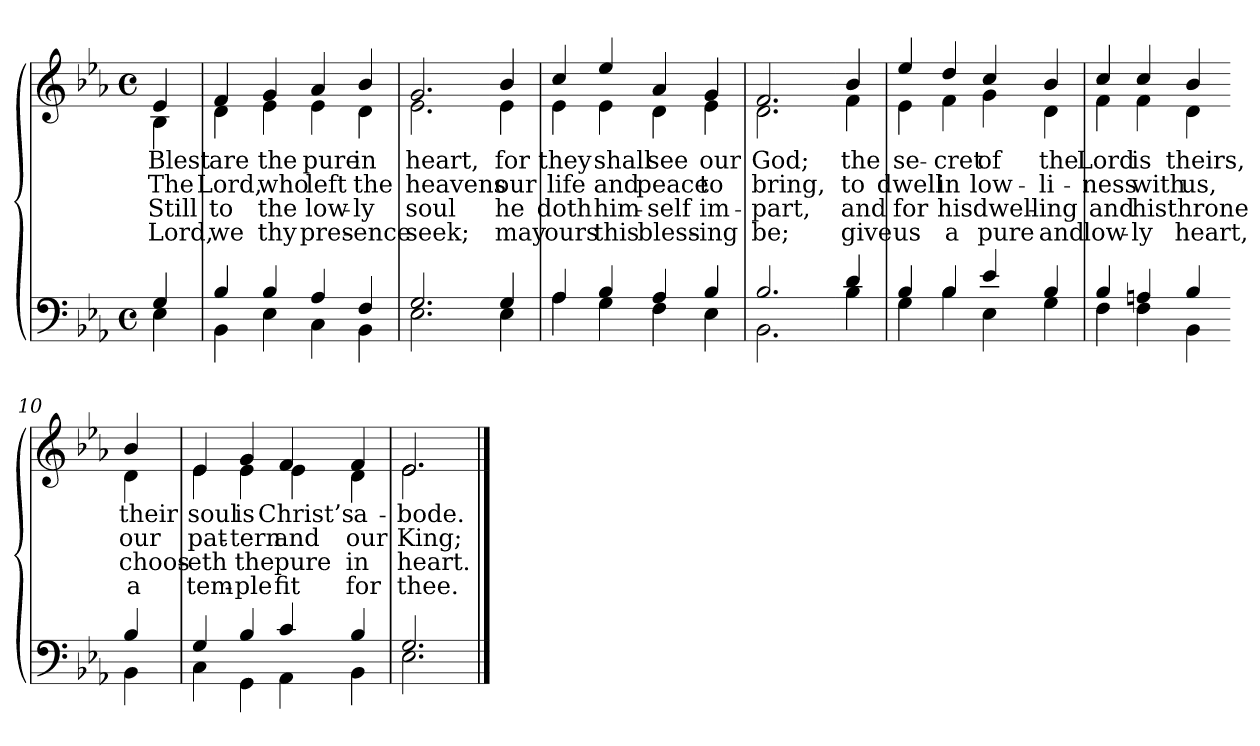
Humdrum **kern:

**kern	**kern	**text	**text	**text	**text
*part2	*part1	*part1	*part1	*part1	*part1
*staff2	*staff1	*staff1	*staff1	*staff1	*staff1
*clefF4	*clefG2	*	*	*	*
*k[b-e-a-]	*k[b-e-a-]	*	*	*	*
*M4/4	*M4/4	*	*	*	*
*met(c)	*met(c)	*	*	*	*
=1	=1	=1	=1	=1	=1
*^	*	*	*	*	*
!	!	!LO:TX:b:i:t=Verse	!	!	!	!
!	!	!	!LO:LY:b	!LO:LY:b	!LO:LY:b	!LO:LY:b
*	*	*^	*	*	*	*
4G/	4E-\	4e-/	4B-\	Blest	The	Still	Lord,
=2	=2	=2	=2	=2	=2	=2	=2
!	!	!	!	!LO:LY:b	!LO:LY:b	!LO:LY:b	!LO:LY:b
4B-/	4BB-\	4f/	4d\	are	Lord,	to	we
!	!	!	!	!LO:LY:b	!LO:LY:b	!LO:LY:b	!LO:LY:b
4B-/	4E-\	4g/	4e-\	the	who	the	thy
!	!	!	!	!LO:LY:b	!LO:LY:b	!LO:LY:b	!LO:LY:b
4A-/	4C\	4a-/	4e-\	pure	left	low-	pres-
!	!	!	!	!LO:LY:b	!LO:LY:b	!LO:LY:b	!LO:LY:b
4F/	4BB-\	4b-/	4d\	in	the	-ly	-ence
=3	=3	=3	=3	=3	=3	=3	=3
!	!	!	!	!LO:LY:b	!LO:LY:b	!LO:LY:b	!LO:LY:b
2.G/	2.E-\	2.g/	2.e-\	heart,	heavens	soul	seek;
!!LO:LB:g=z	!!
=4-	=4-	=4-	=4-	=4-	=4-	=4-	=4-
!	!	!	!	!LO:LY:b	!LO:LY:b	!LO:LY:b	!LO:LY:b
4G/	4E-\	4b-/	4e-\	for	our	he	may
=5	=5	=5	=5	=5	=5	=5	=5
!	!	!	!	!LO:LY:b	!LO:LY:b	!LO:LY:b	!LO:LY:b
4A-/	4A-\	4cc/	4e-\	they	life	doth	ours
!	!	!	!	!LO:LY:b	!LO:LY:b	!LO:LY:b	!LO:LY:b
4B-/	4G\	4ee-/	4e-\	shall	and	him-	this
!	!	!	!	!LO:LY:b	!LO:LY:b	!LO:LY:b	!LO:LY:b
4A-/	4F\	4a-/	4d\	see	peace	-self	bless-
!	!	!	!	!LO:LY:b	!LO:LY:b	!LO:LY:b	!LO:LY:b
4B-/	4E-\	4g/	4e-\	our	to	im-	-ing
=6	=6	=6	=6	=6	=6	=6	=6
!	!	!	!	!LO:LY:b	!LO:LY:b	!LO:LY:b	!LO:LY:b
2.B-/	2.BB-\	2.f/	2.d\	God;	bring,	-part,	be;
!!LO:LB:g=z	!!
=7-	=7-	=7-	=7-	=7-	=7-	=7-	=7-
!	!	!	!	!LO:LY:b	!LO:LY:b	!LO:LY:b	!LO:LY:b
4d/	4B-\	4b-/	4f\	the	to	and	give
=8	=8	=8	=8	=8	=8	=8	=8
!	!	!	!	!LO:LY:b	!LO:LY:b	!LO:LY:b	!LO:LY:b
4B-/	4G\	4ee-/	4e-\	se-	dwell	for	us
!	!	!	!	!LO:LY:b	!LO:LY:b	!LO:LY:b	!LO:LY:b
4B-/	4B-\	4dd/	4f\	-cret	in	his	a
!	!	!	!	!LO:LY:b	!LO:LY:b	!LO:LY:b	!LO:LY:b
4e-/	4E-\	4cc/	4g\	of	low-	dwell-	pure
!	!	!	!	!LO:LY:b	!LO:LY:b	!LO:LY:b	!LO:LY:b
4B-/	4G\	4b-/	4d\	the	-li-	-ing	and
=9	=9	=9	=9	=9	=9	=9	=9
!	!	!	!	!LO:LY:b	!LO:LY:b	!LO:LY:b	!LO:LY:b
4B-/	4F\	4cc/	4f\	Lord	-ness	and	low-
!	!	!	!	!LO:LY:b	!LO:LY:b	!LO:LY:b	!LO:LY:b
4An/	4F\	4cc/	4f\	is	with	his	-ly
!	!	!	!	!LO:LY:b	!LO:LY:b	!LO:LY:b	!LO:LY:b
4B-/	4BB-\	4b-/	4d\	theirs,	us,	throne	heart,
!!LO:LB:g=z	!!
=10-	=10-	=10-	=10-	=10-	=10-	=10-	=10-
!	!	!	!	!LO:LY:b	!LO:LY:b	!LO:LY:b	!LO:LY:b
4B-/	4BB-\	4b-/	4d\	their	our	choos-	a
=11	=11	=11	=11	=11	=11	=11	=11
!	!	!	!	!LO:LY:b	!LO:LY:b	!LO:LY:b	!LO:LY:b
4G/	4C\	4e-/	4e-\	soul	pat-	-eth	tem-
!	!	!	!	!LO:LY:b	!LO:LY:b	!LO:LY:b	!LO:LY:b
4B-/	4GG\	4g/	4e-\	is	-tern	the	-ple
!	!	!	!	!LO:LY:b	!LO:LY:b	!LO:LY:b	!LO:LY:b
4c/	4AA-\	4f/	4e-\	Christ’s	and	pure	fit
!	!	!	!	!LO:LY:b	!LO:LY:b	!LO:LY:b	!LO:LY:b
4B-/	4BB-\	4f/	4d\	a-	our	in	for
=12	=12	=12	=12	=12	=12	=12	=12
!	!	!	!	!LO:LY:b	!LO:LY:b	!LO:LY:b	!LO:LY:b
2.G/	2.E-\	2.e-/	2.e-\	-bode.	King;	heart.	thee.
*v	*v	*	*	*	*	*	*
*	*v	*v	*	*	*	*
==	==	==	==	==	==
*-	*-	*-	*-	*-	*-
